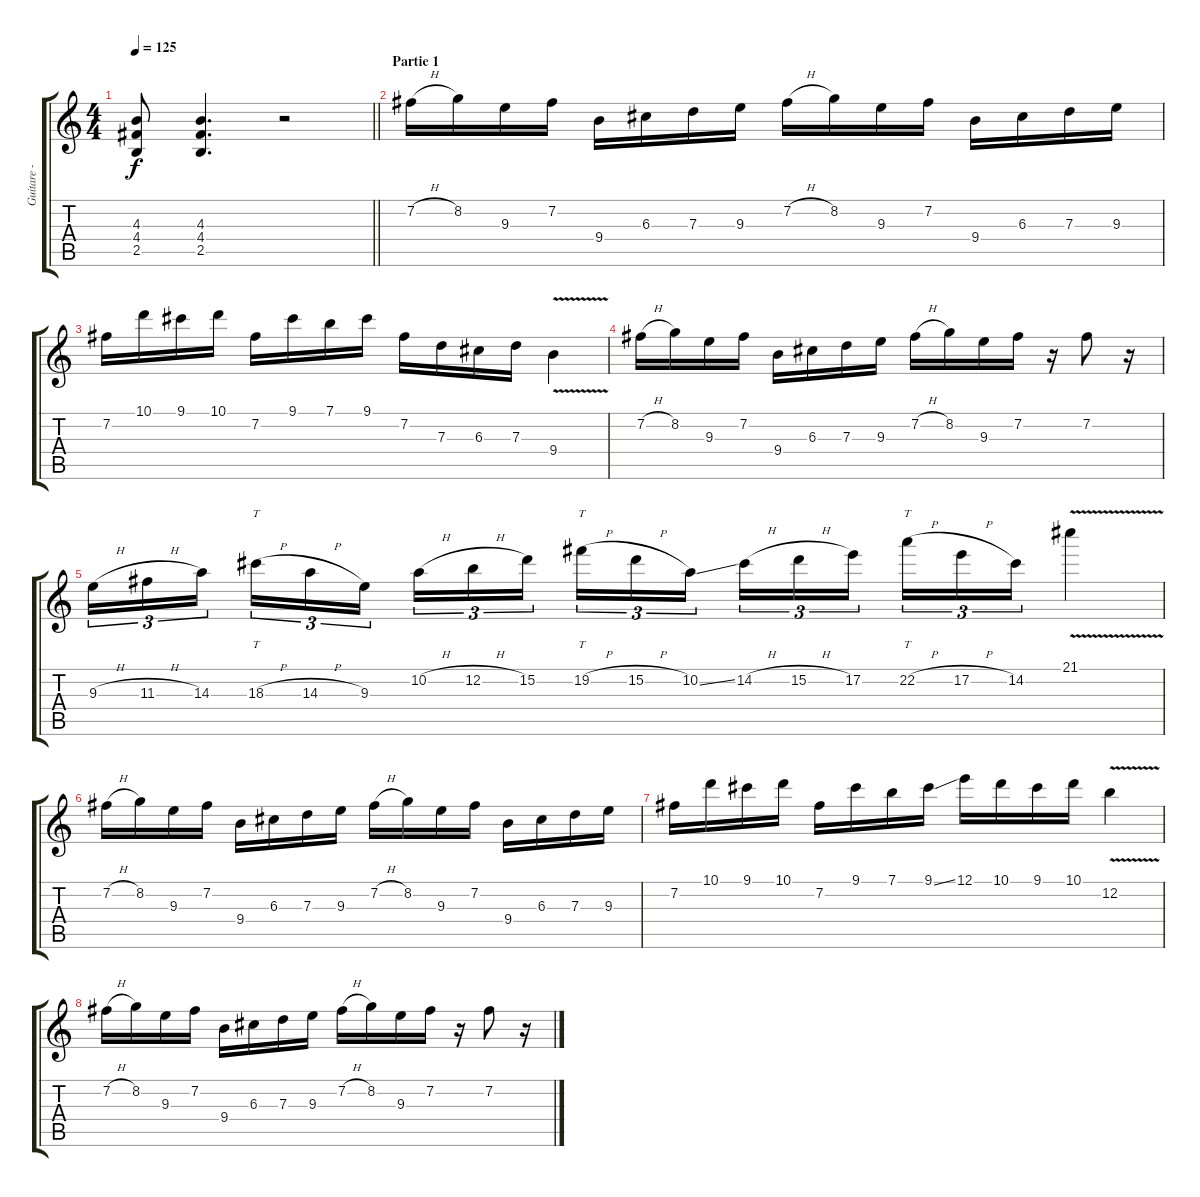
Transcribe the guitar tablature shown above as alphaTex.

\track ("Guitare - Vinnie Moore" "Guitare - ") {instrument overdrivenguitar}
\staff {score tabs}
\tuning (E4 B3 G3 D3 A2 E2) {hide}
\ts (4 4)
\tempo 125
\clef g2
\barLineRight lightlight
\ks c
(4.3 4.4 2.5).8{dy f} (4.3 4.4 2.5).4{d} r.2 |
\section ("" "Partie 1")
7.2{h}.16 8.2.16 9.3.16 7.2.16 9.4.16 6.3.16 7.3.16 9.3.16 7.2{h}.16 8.2.16 9.3.16 7.2.16 9.4.16 6.3.16 7.3.16 9.3.16 |
7.2.16 10.1.16 9.1.16 10.1.16 7.2.16 9.1.16 7.1.16 9.1.16 7.2.16 7.3.16 6.3.16 7.3.16 9.4{v}.4 |
7.2{h}.16 8.2.16 9.3.16 7.2.16 9.4.16 6.3.16 7.3.16 9.3.16 7.2{h}.16 8.2.16 9.3.16 7.2.16 r.16 7.2.8 r.16 |
9.3{h}.16{tu (3 2)} 11.3{h}.16{tu (3 2)} 14.3.16{tu (3 2) beam splitsecondary} 18.3{h}.16{tt tu (3 2)} 14.3{h}.16{tu (3 2)} 9.3.16{tu (3 2)} 10.2{h}.16{tu (3 2)} 12.2{h}.16{tu (3 2)} 15.2.16{tu (3 2) beam splitsecondary} 19.2{h}.16{tt tu (3 2)} 15.2{h}.16{tu (3 2)} 10.2{ss}.16{tu (3 2)} 14.2{h}.16{tu (3 2)} 15.2{h}.16{tu (3 2)} 17.2.16{tu (3 2) beam splitsecondary} 22.2{h}.16{tt tu (3 2)} 17.2{h}.16{tu (3 2)} 14.2.16{tu (3 2)} 21.1{v}.4 |
7.2{h}.16 8.2.16 9.3.16 7.2.16 9.4.16 6.3.16 7.3.16 9.3.16 7.2{h}.16 8.2.16 9.3.16 7.2.16 9.4.16 6.3.16 7.3.16 9.3.16 |
7.2.16 10.1.16 9.1.16 10.1.16 7.2.16 9.1.16 7.1.16 9.1{ss}.16 12.1.16 10.1.16 9.1.16 10.1.16 12.2{v}.4 |
7.2{h}.16 8.2.16 9.3.16 7.2.16 9.4.16 6.3.16 7.3.16 9.3.16 7.2{h}.16 8.2.16 9.3.16 7.2.16 r.16 7.2.8 r.16
